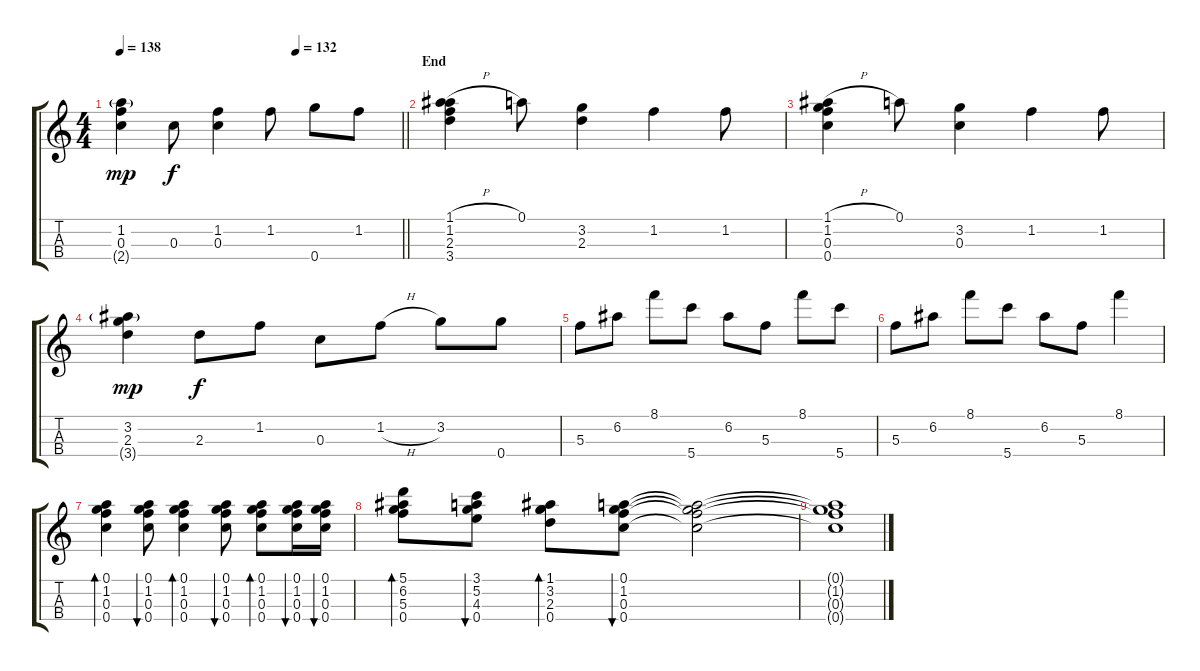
\track "" {instrument acousticguitarnylon}
\staff {score tabs}
\tuning (A4 E4 C4 G4) {hide}
\ts (4 4)
\tempo 138
\tempo (132 0.625)
\clef g2
\barLineRight lightlight
\ks c
(1.2 0.3 2.4{g}).4{dy mp} 0.3.8{dy f} (1.2 0.3).4 1.2.8 0.4.8 1.2.8 |
\section ("" "End")
(1.1{h} 1.2 2.3 3.4).4 0.1.8 (3.2 2.3).4 1.2.4 1.2.8 |
(1.1{h} 1.2 0.3 0.4).4 0.1.8 (3.2 0.3).4 1.2.4 1.2.8 |
(3.2 2.3 3.4{g}).4{dy mp} 2.3.8{dy f} 1.2.8 0.3.8 1.2{h}.8 3.2.8 0.4.8 |
5.3.8 6.2.8 8.1.8 5.4.8 6.2.8 5.3.8 8.1.8 5.4.8 |
5.3.8 6.2.8 8.1.8 5.4.8 6.2.8 5.3.8 8.1.4 |
(0.1 1.2 0.3 0.4).4{bd 30} (0.1 1.2 0.3 0.4).8{bu 30} (0.1 1.2 0.3 0.4).4{bd 30} (0.1 1.2 0.3 0.4).8{bu 30} (0.1 1.2 0.3 0.4).8{bd 30} (0.1 1.2 0.3 0.4).16{bu 30} (0.1 1.2 0.3 0.4).16{bu 30} |
(5.1 6.2 5.3 0.4).8{bd 30} (3.1 5.2 4.3 0.4).8{bu 30} (1.1 3.2 2.3 0.4).8{bd 30} (0.1 1.2 0.3 0.4).8{bu 30} (0.1{t} 1.2{t} 0.3{t} 0.4{t}).2 |
(0.1{t} 1.2{t} 0.3{t} 0.4{t}).1
